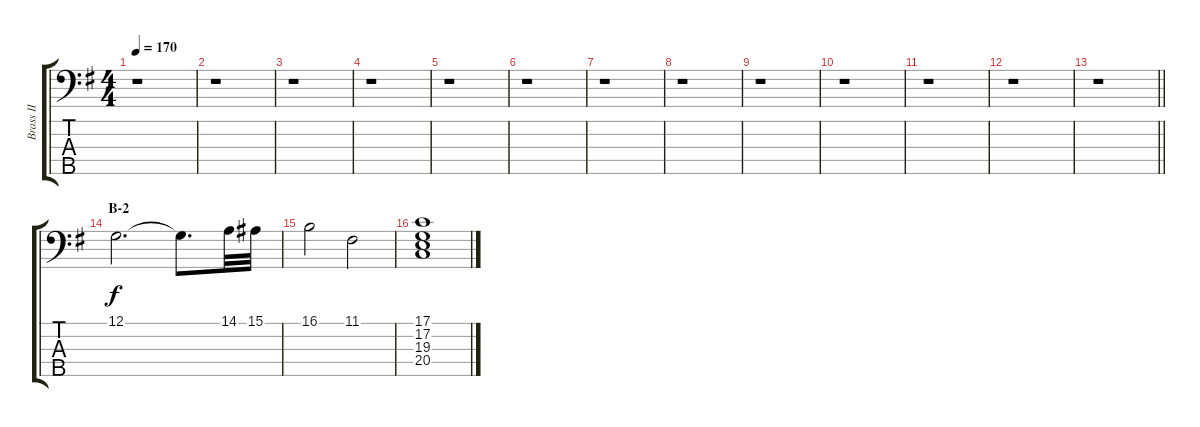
\track ("Brass II" "Brass II") {instrument brasssection}
\staff {score tabs}
\tuning (G2 D2 A1 E1 B0) {hide}
\ts (4 4)
\tempo 170
\clef f4
\ks g
r.1{dy f} |
r.1 |
r.1 |
r.1 |
r.1 |
r.1 |
r.1 |
r.1 |
r.1 |
r.1 |
r.1 |
r.1 |
\barLineRight lightlight
r.1 |
\section ("" "B-2")
12.1.2{d} 12.1{t}.8{d} 14.1.32 15.1.32 |
16.1.2 11.1.2 |
(17.1 17.2 19.3 20.4).1
